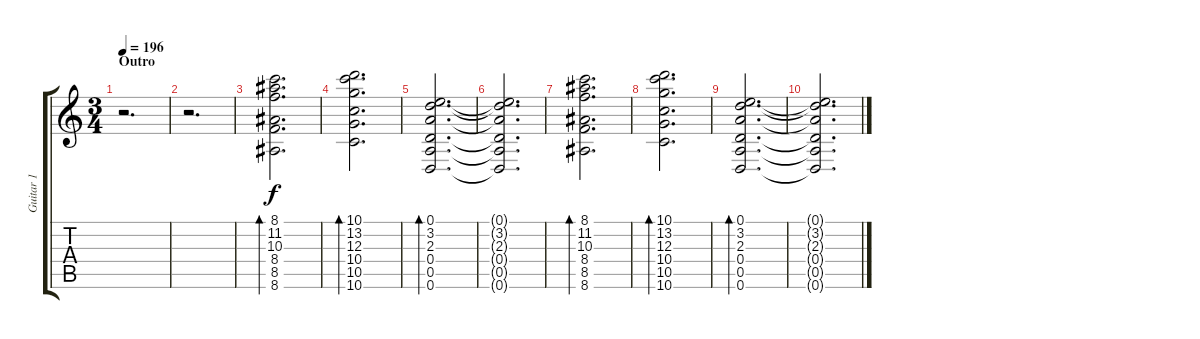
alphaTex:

\track ("Guitar 1" "Guitar 1") {instrument distortionguitar}
\staff {score tabs}
\tuning (E4 B3 G3 D3 A2 D2) {hide}
\ts (3 4)
\section ("" "Outro")
\tempo 196
\clef g2
\ks c
r.2{d dy f instrument acousticguitarsteel} |
r.2{d} |
(8.1 11.2 10.3 8.4 8.5 8.6).2{d bd 60} |
(10.1 13.2 12.3 10.4 10.5 10.6).2{d bd 60} |
(0.1 3.2 2.3 0.4 0.5 0.6).2{d bd 60} |
(0.1{t} 3.2{t} 2.3{t} 0.4{t} 0.5{t} 0.6{t}).2{d} |
(8.1 11.2 10.3 8.4 8.5 8.6).2{d bd 60} |
(10.1 13.2 12.3 10.4 10.5 10.6).2{d bd 60} |
(0.1 3.2 2.3 0.4 0.5 0.6).2{d bd 120} |
(0.1{t} 3.2{t} 2.3{t} 0.4{t} 0.5{t} 0.6{t}).2{d}
